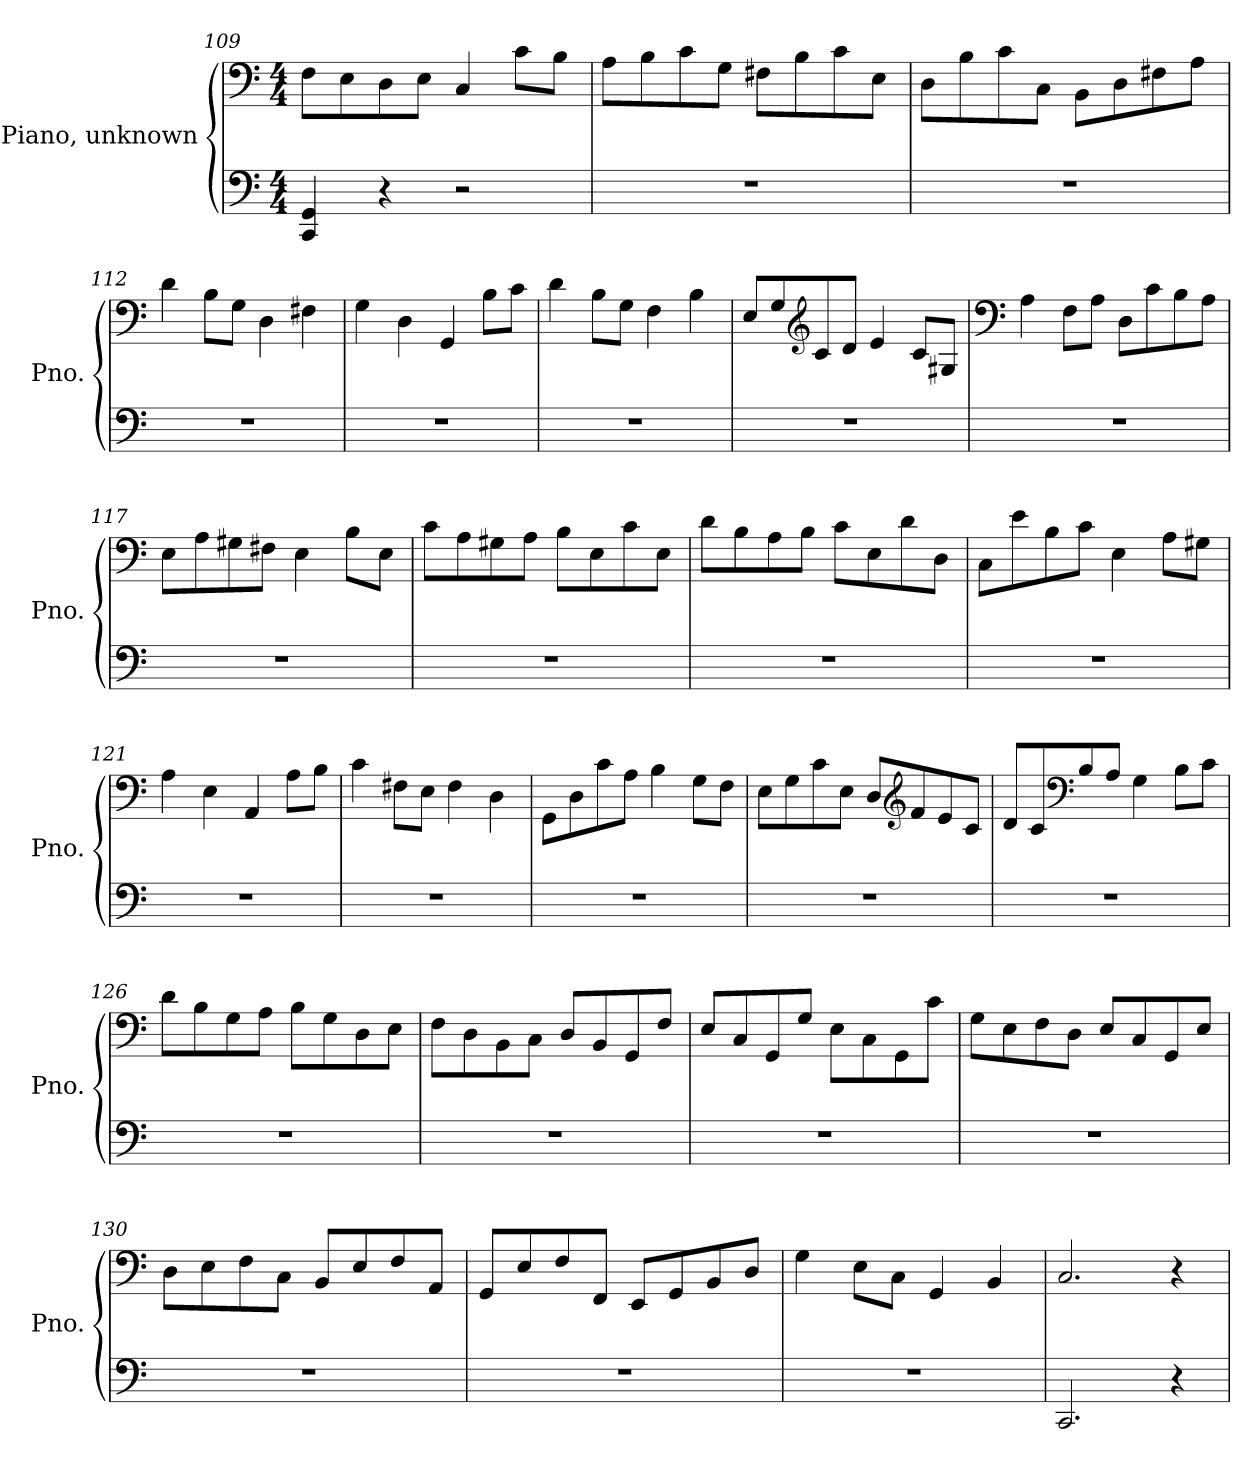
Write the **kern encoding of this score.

**kern	**kern
*part1	*part1
*staff2	*staff1
*I"Piano, unknown	*
*I'Pno.	*
*clefF4	*clefF4
*k[]	*k[]
*M4/4	*M4/4
=109	=109
4CC/ 4GG/	8F\L
.	8E\
4r	8D\
.	8E\J
2r	4C/
.	8c\L
.	8B\J
=110	=110
1r	8A\L
.	8B\
.	8c\
.	8G\J
.	8F#X\L
.	8B\
.	8c\
.	8E\J
=111	=111
1r	8D\L
.	8B\
.	8c\
.	8C\J
.	8BB\L
.	8D\
.	8F#X\
.	8A\J
=112	=112
1r	4d\
.	8B\L
.	8G\J
.	4D\
.	4F#X\
!!LO:LB:g=z
=113	=113
1r	4G\
.	4D\
.	4GG/
.	8B\L
.	8c\J
=114	=114
1r	4d\
.	8B\L
.	8G\J
.	4F\
.	4B\
=115	=115
1r	8E/L
.	8G/
*	*clefG2
.	8c/
.	8d/J
.	4e/
.	8c/L
.	8G#X/J
=116	=116
*	*clefF4
1r	4A\
.	8F\L
.	8A\J
.	8D\L
.	8c\
.	8B\
.	8A\J
=117	=117
1r	8E\L
.	8A\
.	8G#X\
.	8F#X\J
.	4E\
.	8B\L
.	8E\J
!!LO:LB:g=z
=118	=118
1r	8c\L
.	8A\
.	8G#X\
.	8A\J
.	8B\L
.	8E\
.	8c\
.	8E\J
=119	=119
1r	8d\L
.	8B\
.	8A\
.	8B\J
.	8c\L
.	8E\
.	8d\
.	8D\J
=120	=120
1r	8C\L
.	8e\
.	8B\
.	8c\J
.	4E\
.	8A\L
.	8G#X\J
=121	=121
1r	4A\
.	4E\
.	4AA/
.	8A\L
.	8B\J
=122	=122
1r	4c\
.	8F#X\L
.	8E\J
.	4F#\
.	4D\
=123	=123
1r	8GG\L
.	8D\
.	8c\
.	8A\J
.	4B\
.	8G\L
.	8F\J
!!LO:PB:g=z
=124	=124
1r	8E\L
.	8G\
.	8c\
.	8E\J
.	8D/L
*	*clefG2
.	8f/
.	8e/
.	8c/J
=125	=125
1r	8d/L
.	8c/
*	*clefF4
.	8B/
.	8A/J
.	4G\
.	8B\L
.	8c\J
=126	=126
1r	8d\L
.	8B\
.	8G\
.	8A\J
.	8B\L
.	8G\
.	8D\
.	8E\J
=127	=127
1r	8F\L
.	8D\
.	8BB\
.	8C\J
.	8D/L
.	8BB/
.	8GG/
.	8F/J
=128	=128
1r	8E/L
.	8C/
.	8GG/
.	8G/J
.	8E\L
.	8C\
.	8GG\
.	8c\J
!!LO:LB:g=z
=129	=129
1r	8G\L
.	8E\
.	8F\
.	8D\J
.	8E/L
.	8C/
.	8GG/
.	8E/J
=130	=130
1r	8D\L
.	8E\
.	8F\
.	8C\J
.	8BB/L
.	8E/
.	8F/
.	8AA/J
=131	=131
1r	8GG/L
.	8E/
.	8F/
.	8FF/J
.	8EE/L
.	8GG/
.	8BB/
.	8D/J
=132	=132
1r	4G\
.	8E\L
.	8C\J
.	4GG/
.	4BB/
=133	=133
2.CC/	2.C/
4r	4r
=	=
*-	*-
